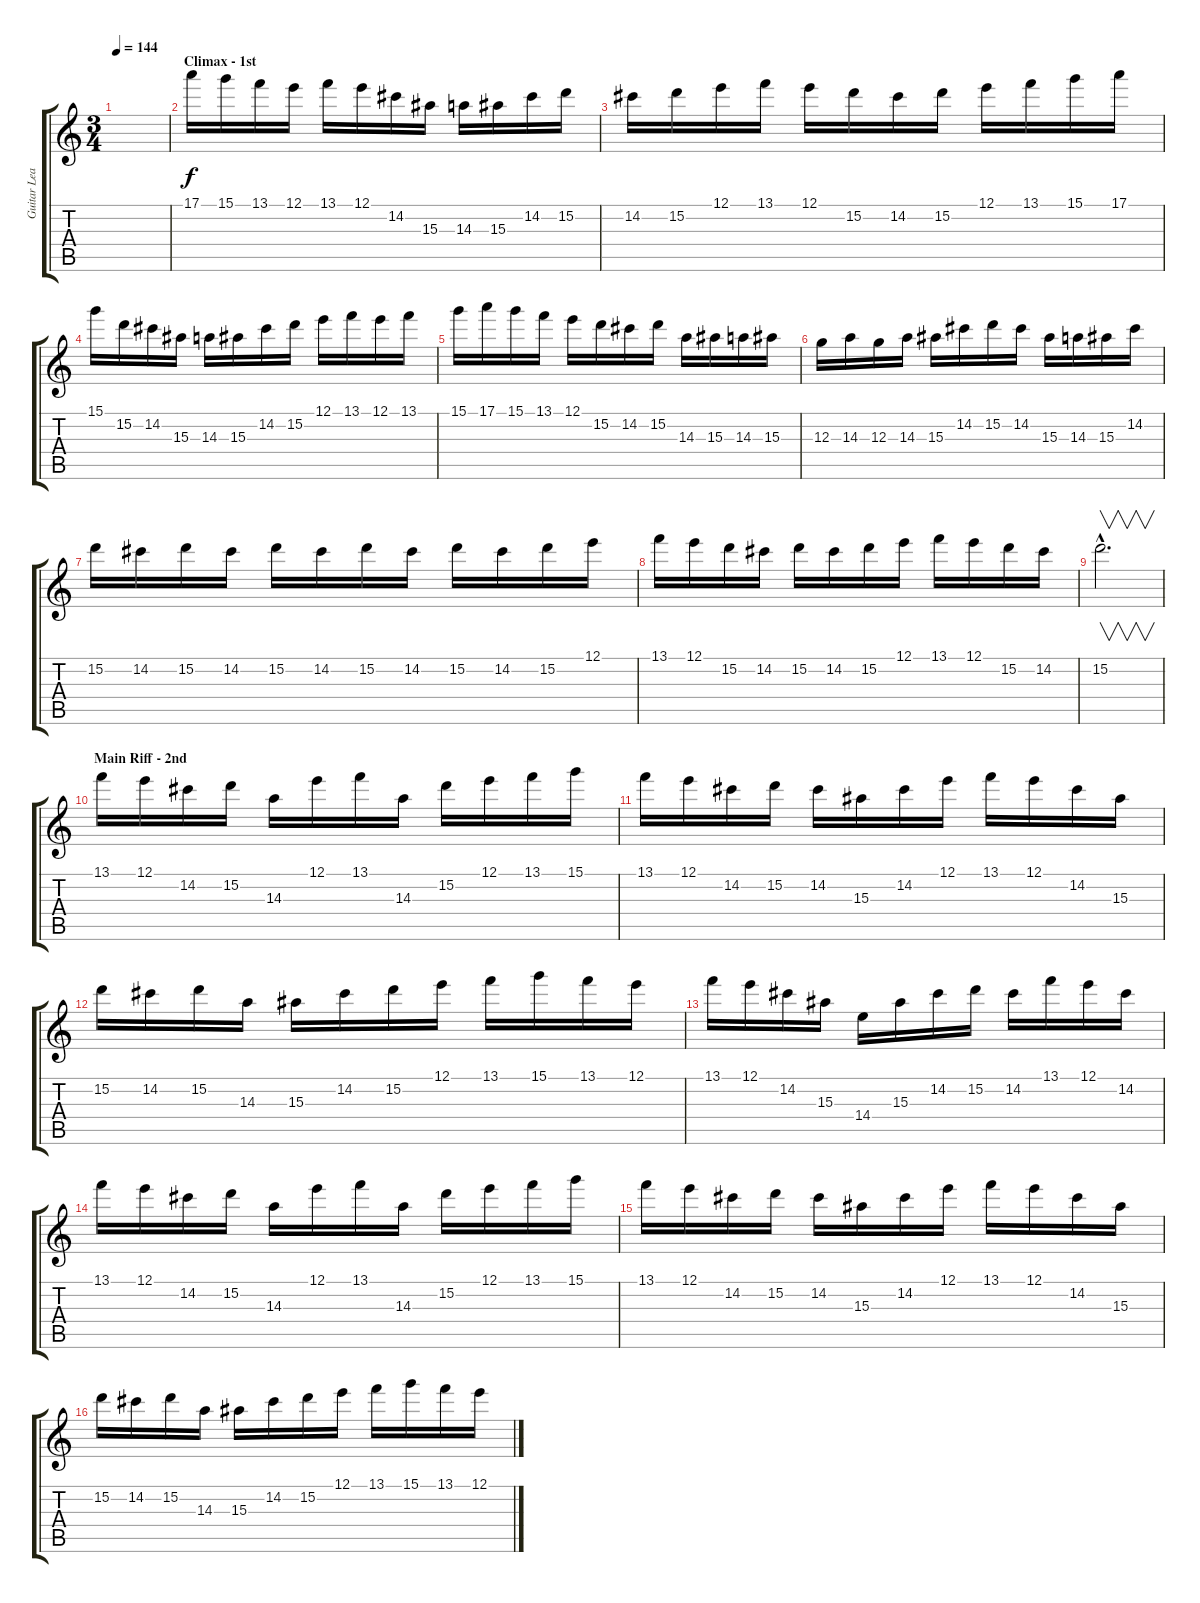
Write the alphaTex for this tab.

\track ("Guitar Lead" "Guitar Lea") {instrument distortionguitar}
\staff {score tabs}
\tuning (E4 B3 G3 D3 A2 E2) {hide}
\ts (3 4)
\tempo 144
\clef g2
\ks c
|
\section ("" "Climax - 1st")
17.1.16 15.1.16 13.1.16 12.1.16 13.1.16 12.1.16 14.2.16 15.3.16 14.3.16 15.3.16 14.2.16 15.2.16 |
14.2.16 15.2.16 12.1.16 13.1.16 12.1.16 15.2.16 14.2.16 15.2.16 12.1.16 13.1.16 15.1.16 17.1.16 |
15.1.16 15.2.16 14.2.16 15.3.16 14.3.16 15.3.16 14.2.16 15.2.16 12.1.16 13.1.16 12.1.16 13.1.16 |
15.1.16 17.1.16 15.1.16 13.1.16 12.1.16 15.2.16 14.2.16 15.2.16 14.3.16 15.3.16 14.3.16 15.3.16 |
12.3.16 14.3.16 12.3.16 14.3.16 15.3.16 14.2.16 15.2.16 14.2.16 15.3.16 14.3.16 15.3.16 14.2.16 |
15.2.16 14.2.16 15.2.16 14.2.16 15.2.16 14.2.16 15.2.16 14.2.16 15.2.16 14.2.16 15.2.16 12.1.16 |
13.1.16 12.1.16 15.2.16 14.2.16 15.2.16 14.2.16 15.2.16 12.1.16 13.1.16 12.1.16 15.2.16 14.2.16 |
15.2{hac}.2{v d} |
\section ("" "Main Riff - 2nd")
13.1.16 12.1.16 14.2.16 15.2.16 14.3.16 12.1.16 13.1.16 14.3.16 15.2.16 12.1.16 13.1.16 15.1.16 |
13.1.16 12.1.16 14.2.16 15.2.16 14.2.16 15.3.16 14.2.16 12.1.16 13.1.16 12.1.16 14.2.16 15.3.16 |
15.2.16 14.2.16 15.2.16 14.3.16 15.3.16 14.2.16 15.2.16 12.1.16 13.1.16 15.1.16 13.1.16 12.1.16 |
13.1.16 12.1.16 14.2.16 15.3.16 14.4.16 15.3.16 14.2.16 15.2.16 14.2.16 13.1.16 12.1.16 14.2.16 |
13.1.16 12.1.16 14.2.16 15.2.16 14.3.16 12.1.16 13.1.16 14.3.16 15.2.16 12.1.16 13.1.16 15.1.16 |
13.1.16 12.1.16 14.2.16 15.2.16 14.2.16 15.3.16 14.2.16 12.1.16 13.1.16 12.1.16 14.2.16 15.3.16 |
15.2.16 14.2.16 15.2.16 14.3.16 15.3.16 14.2.16 15.2.16 12.1.16 13.1.16 15.1.16 13.1.16 12.1.16
